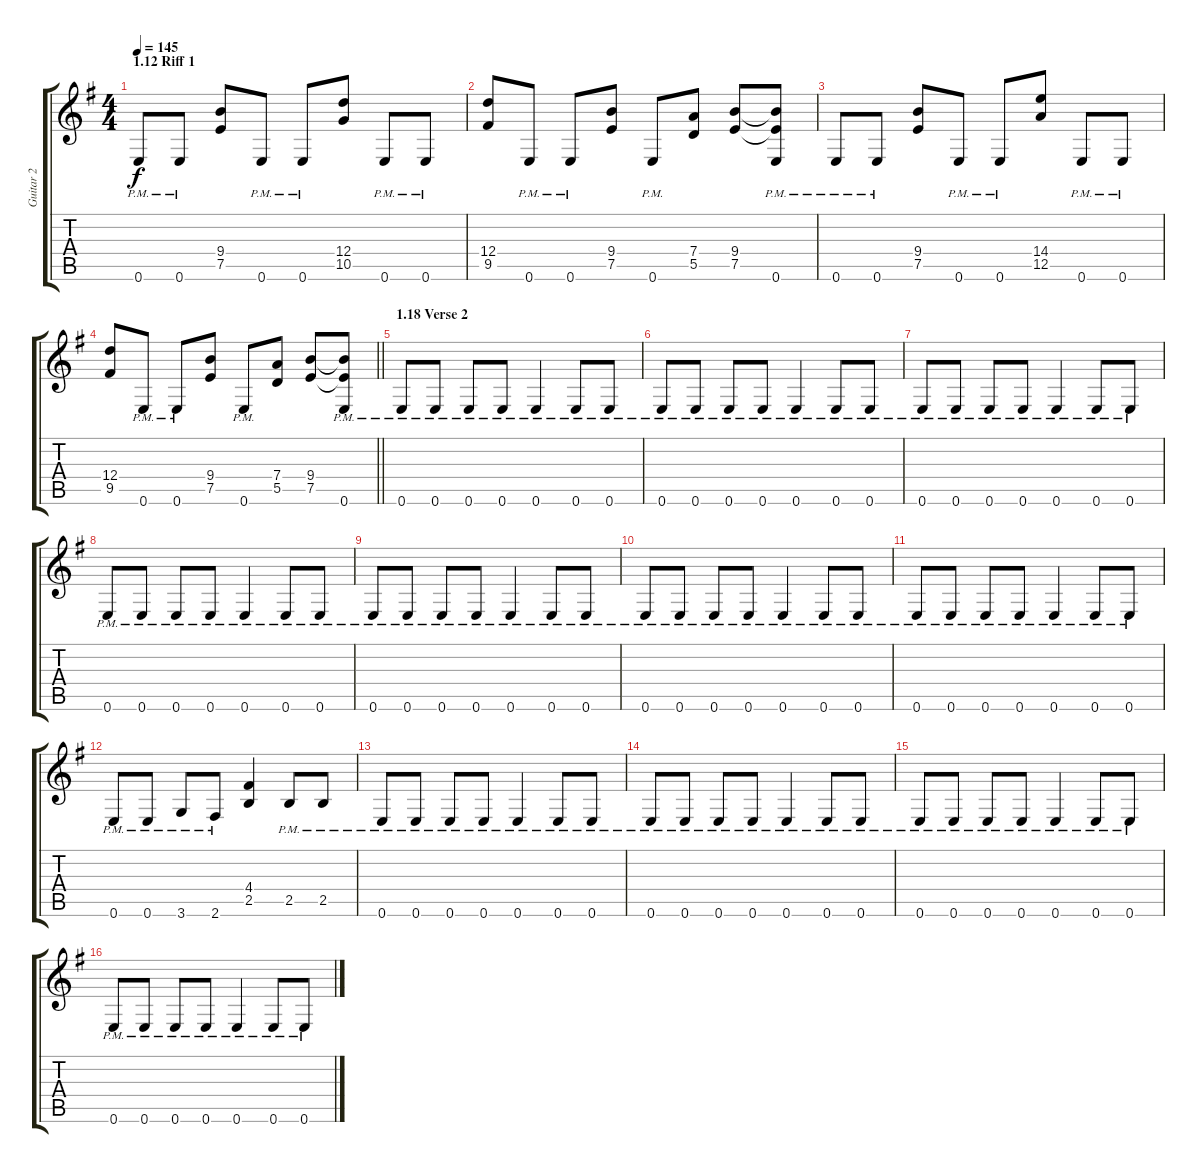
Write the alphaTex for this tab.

\track ("Guitar 2" "Guitar 2") {instrument distortionguitar}
\staff {score tabs}
\tuning (E4 B3 G3 D3 A2 E2) {hide}
\ts (4 4)
\section ("" "1.12 Riff 1 ")
\tempo 145
\clef g2
\ks eminor
0.6{pm}.8{dy f} 0.6{pm}.8 (9.4 7.5).8 0.6{pm}.8 0.6{pm}.8 (12.4 10.5).8 0.6{pm}.8 0.6{pm}.8 |
(12.4 9.5).8 0.6{pm}.8 0.6{pm}.8 (9.4 7.5).8 0.6{pm}.8 (7.4 5.5).8 (9.4 7.5).8 (9.4{t} 7.5{t} 0.6{pm}).8 |
0.6{pm}.8 0.6{pm}.8 (9.4 7.5).8 0.6{pm}.8 0.6{pm}.8 (14.4 12.5).8 0.6{pm}.8 0.6{pm}.8 |
\barLineRight lightlight
(12.4 9.5).8 0.6{pm}.8 0.6{pm}.8 (9.4 7.5).8 0.6{pm}.8 (7.4 5.5).8 (9.4 7.5).8 (9.4{t} 7.5{t} 0.6{pm}).8 |
\section ("" "1.18 Verse 2")
0.6{pm}.8 0.6{pm}.8 0.6{pm}.8 0.6{pm}.8 0.6{pm}.4 0.6{pm}.8 0.6{pm}.8 |
0.6{pm}.8 0.6{pm}.8 0.6{pm}.8 0.6{pm}.8 0.6{pm}.4 0.6{pm}.8 0.6{pm}.8 |
0.6{pm}.8 0.6{pm}.8 0.6{pm}.8 0.6{pm}.8 0.6{pm}.4 0.6{pm}.8 0.6{pm}.8 |
0.6{pm}.8 0.6{pm}.8 0.6{pm}.8 0.6{pm}.8 0.6{pm}.4 0.6{pm}.8 0.6{pm}.8 |
0.6{pm}.8 0.6{pm}.8 0.6{pm}.8 0.6{pm}.8 0.6{pm}.4 0.6{pm}.8 0.6{pm}.8 |
0.6{pm}.8 0.6{pm}.8 0.6{pm}.8 0.6{pm}.8 0.6{pm}.4 0.6{pm}.8 0.6{pm}.8 |
0.6{pm}.8 0.6{pm}.8 0.6{pm}.8 0.6{pm}.8 0.6{pm}.4 0.6{pm}.8 0.6{pm}.8 |
0.6{pm}.8 0.6{pm}.8 3.6{pm}.8 2.6{pm}.8 (4.4 2.5).4 2.5{pm}.8 2.5{pm}.8 |
0.6{pm}.8 0.6{pm}.8 0.6{pm}.8 0.6{pm}.8 0.6{pm}.4 0.6{pm}.8 0.6{pm}.8 |
0.6{pm}.8 0.6{pm}.8 0.6{pm}.8 0.6{pm}.8 0.6{pm}.4 0.6{pm}.8 0.6{pm}.8 |
0.6{pm}.8 0.6{pm}.8 0.6{pm}.8 0.6{pm}.8 0.6{pm}.4 0.6{pm}.8 0.6{pm}.8 |
0.6{pm}.8 0.6{pm}.8 0.6{pm}.8 0.6{pm}.8 0.6{pm}.4 0.6{pm}.8 0.6{pm}.8
